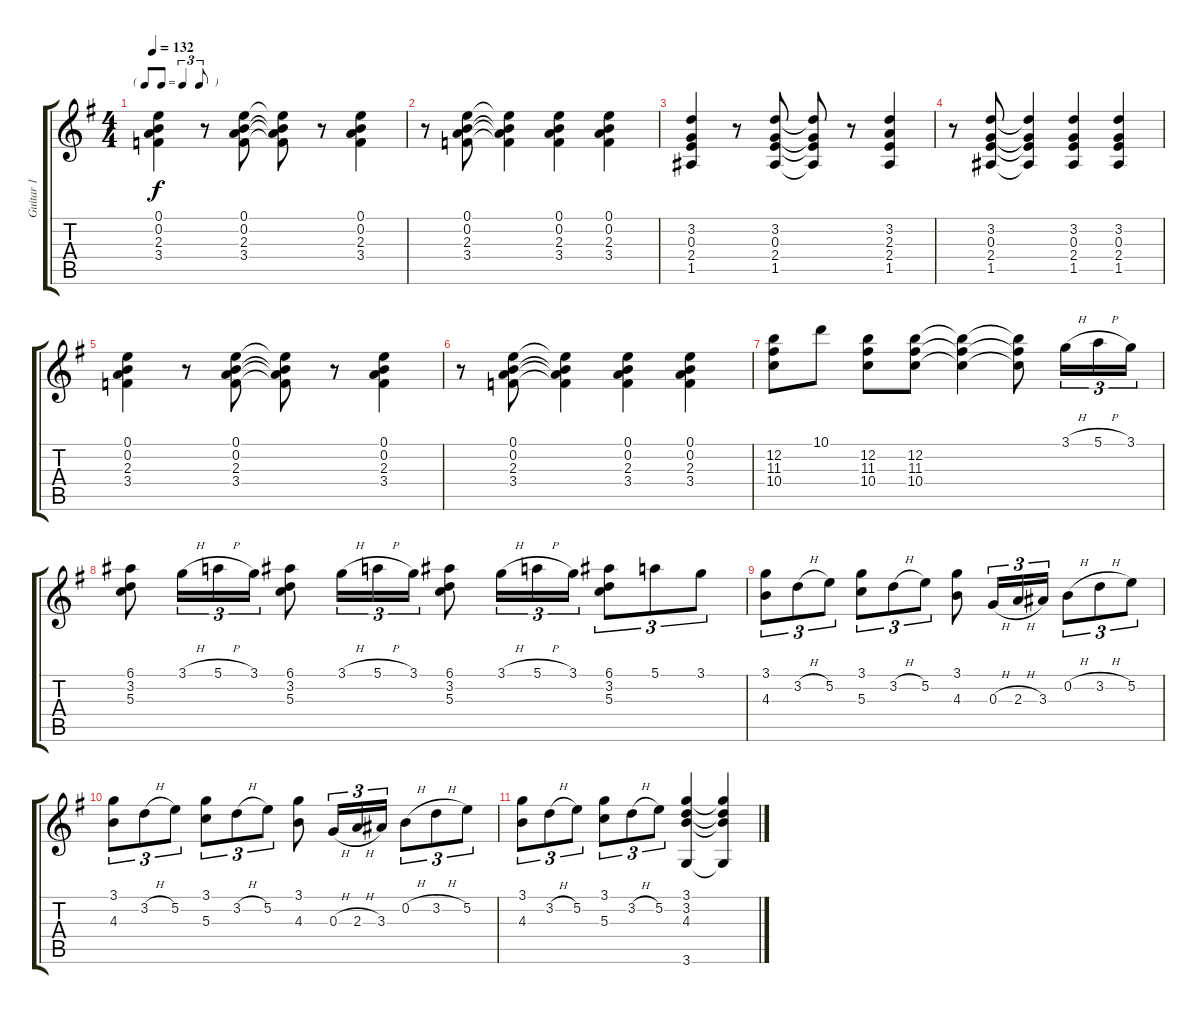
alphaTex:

\track ("Guitar 1" "Guitar 1") {instrument acousticguitarsteel}
\staff {score tabs}
\tuning (E4 B3 G3 D3 A2 E2) {hide}
\ts (4 4)
\tf triplet8th
\tempo 132
\clef g2
\ks g
(0.1 0.2 2.3 3.4).4{dy f} r.8 (0.1 0.2 2.3 3.4).8 (0.1{t} 0.2{t} 2.3{t} 3.4{t}).8 r.8 (0.1 0.2 2.3 3.4).4 |
r.8 (0.1 0.2 2.3 3.4).8 (0.1{t} 0.2{t} 2.3{t} 3.4{t}).4 (0.1 0.2 2.3 3.4).4 (0.1 0.2 2.3 3.4).4 |
(3.2 0.3 2.4 1.5).4 r.8 (3.2 0.3 2.4 1.5).8 (3.2{t} 0.3{t} 2.4{t} 1.5{t}).8 r.8 (3.2 2.3 2.4 1.5).4 |
r.8 (3.2 0.3 2.4 1.5).8 (3.2{t} 0.3{t} 2.4{t} 1.5{t}).4 (3.2 0.3 2.4 1.5).4 (3.2 0.3 2.4 1.5).4 |
(0.1 0.2 2.3 3.4).4 r.8 (0.1 0.2 2.3 3.4).8 (0.1{t} 0.2{t} 2.3{t} 3.4{t}).8 r.8 (0.1 0.2 2.3 3.4).4 |
r.8 (0.1 0.2 2.3 3.4).8 (0.1{t} 0.2{t} 2.3{t} 3.4{t}).4 (0.1 0.2 2.3 3.4).4 (0.1 0.2 2.3 3.4).4 |
(12.2 11.3 10.4).8 10.1.8 (12.2 11.3 10.4).8 (12.2 11.3 10.4).8 (12.2{t} 11.3{t} 10.4{t}).4 (12.2{t} 11.3{t} 10.4{t}).8 3.1{h}.16{tu (3 2)} 5.1{h}.16{tu (3 2)} 3.1.16{tu (3 2)} |
(6.1 3.2 5.3).8 3.1{h}.16{tu (3 2)} 5.1{h}.16{tu (3 2)} 3.1.16{tu (3 2)} (6.1 3.2 5.3).8 3.1{h}.16{tu (3 2)} 5.1{h}.16{tu (3 2)} 3.1.16{tu (3 2)} (6.1 3.2 5.3).8 3.1{h}.16{tu (3 2)} 5.1{h}.16{tu (3 2)} 3.1.16{tu (3 2)} (6.1 3.2 5.3).8{tu (3 2)} 5.1.8{tu (3 2)} 3.1.8{tu (3 2)} |
(3.1 4.3).8{tu (3 2)} 3.2{h}.8{tu (3 2)} 5.2.8{tu (3 2)} (3.1 5.3).8{tu (3 2)} 3.2{h}.8{tu (3 2)} 5.2.8{tu (3 2)} (3.1 4.3).8 0.3{h}.16{tu (3 2)} 2.3{h}.16{tu (3 2)} 3.3.16{tu (3 2)} 0.2{h}.8{tu (3 2)} 3.2{h}.8{tu (3 2)} 5.2.8{tu (3 2)} |
(3.1 4.3).8{tu (3 2)} 3.2{h}.8{tu (3 2)} 5.2.8{tu (3 2)} (3.1 5.3).8{tu (3 2)} 3.2{h}.8{tu (3 2)} 5.2.8{tu (3 2)} (3.1 4.3).8 0.3{h}.16{tu (3 2)} 2.3{h}.16{tu (3 2)} 3.3.16{tu (3 2)} 0.2{h}.8{tu (3 2)} 3.2{h}.8{tu (3 2)} 5.2.8{tu (3 2)} |
(3.1 4.3).8{tu (3 2)} 3.2{h}.8{tu (3 2)} 5.2.8{tu (3 2)} (3.1 5.3).8{tu (3 2)} 3.2{h}.8{tu (3 2)} 5.2.8{tu (3 2)} (3.1 3.2 4.3 3.6).4 (3.1{t} 3.2{t} 4.3{t} 3.6{t}).4
